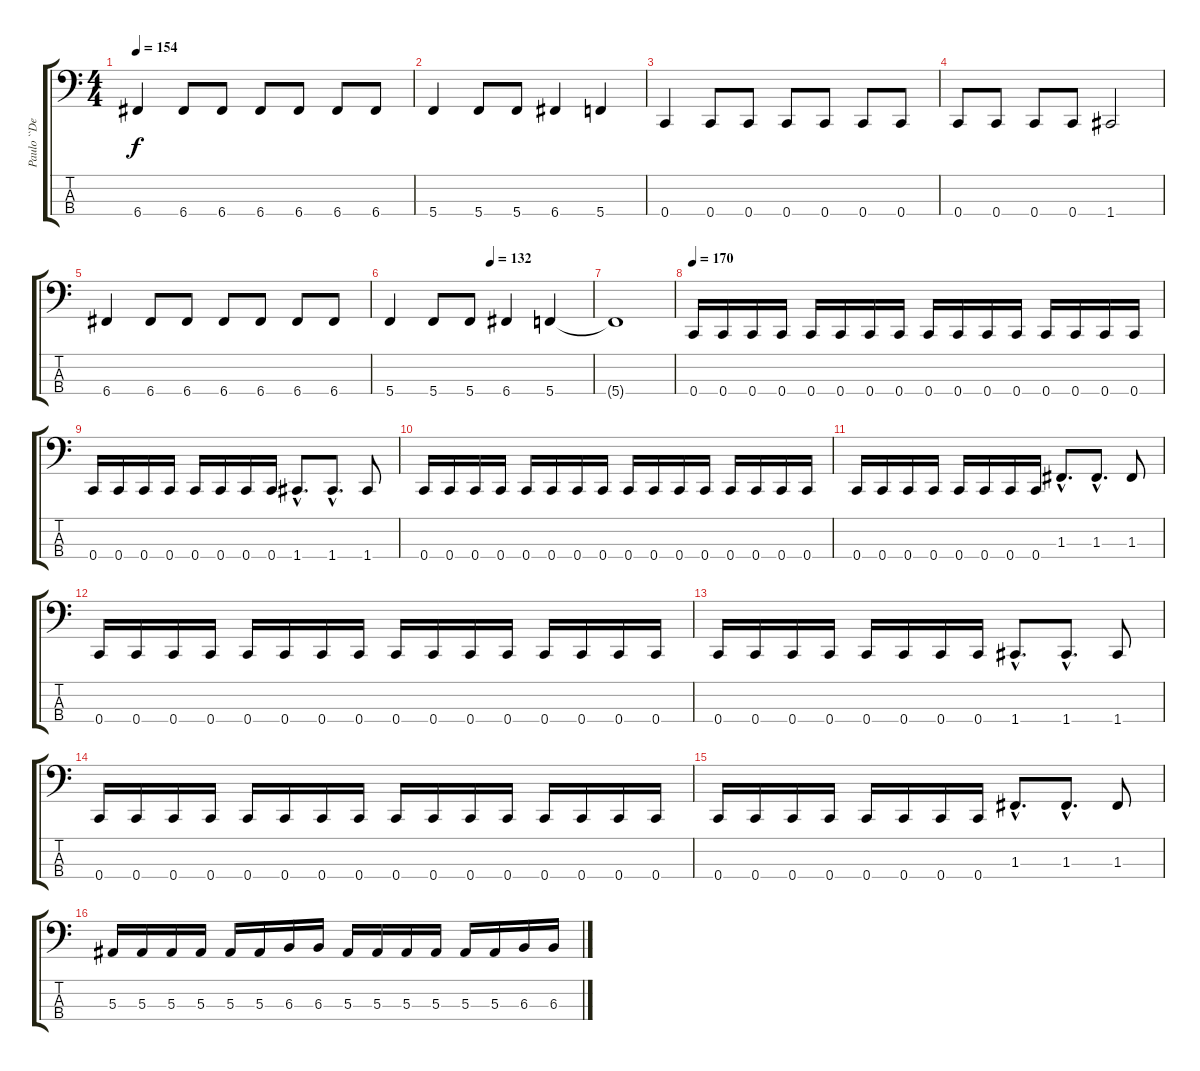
\track ("Paulo ``Destructor`` Pinto Jr" "Paulo ``De") {instrument electricbasspick}
\staff {score tabs}
\tuning (Eb2 Bb1 F1 C1) {hide}
\ts (4 4)
\tempo 154
\clef f4
\ks c
6.4.4{dy f} 6.4.8 6.4.8 6.4.8 6.4.8 6.4.8 6.4.8 |
5.4.4 5.4.8 5.4.8 6.4.4 5.4.4 |
0.4.4 0.4.8 0.4.8 0.4.8 0.4.8 0.4.8 0.4.8 |
0.4.8 0.4.8 0.4.8 0.4.8 1.4.2 |
6.4.4 6.4.8 6.4.8 6.4.8 6.4.8 6.4.8 6.4.8 |
\tempo (132 0.5)
5.4.4 5.4.8 5.4.8 6.4.4 5.4.4 |
5.4{t}.1 |
\tempo 170
0.4.16 0.4.16 0.4.16 0.4.16 0.4.16 0.4.16 0.4.16 0.4.16 0.4.16 0.4.16 0.4.16 0.4.16 0.4.16 0.4.16 0.4.16 0.4.16 |
0.4.16 0.4.16 0.4.16 0.4.16 0.4.16 0.4.16 0.4.16 0.4.16 1.4{hac}.8{d} 1.4{hac}.8{d} 1.4.8 |
0.4.16 0.4.16 0.4.16 0.4.16 0.4.16 0.4.16 0.4.16 0.4.16 0.4.16 0.4.16 0.4.16 0.4.16 0.4.16 0.4.16 0.4.16 0.4.16 |
0.4.16 0.4.16 0.4.16 0.4.16 0.4.16 0.4.16 0.4.16 0.4.16 1.3{hac}.8{d} 1.3{hac}.8{d} 1.3.8 |
0.4.16 0.4.16 0.4.16 0.4.16 0.4.16 0.4.16 0.4.16 0.4.16 0.4.16 0.4.16 0.4.16 0.4.16 0.4.16 0.4.16 0.4.16 0.4.16 |
0.4.16 0.4.16 0.4.16 0.4.16 0.4.16 0.4.16 0.4.16 0.4.16 1.4{hac}.8{d} 1.4{hac}.8{d} 1.4.8 |
0.4.16 0.4.16 0.4.16 0.4.16 0.4.16 0.4.16 0.4.16 0.4.16 0.4.16 0.4.16 0.4.16 0.4.16 0.4.16 0.4.16 0.4.16 0.4.16 |
0.4.16 0.4.16 0.4.16 0.4.16 0.4.16 0.4.16 0.4.16 0.4.16 1.3{hac}.8{d} 1.3{hac}.8{d} 1.3.8 |
5.3.16 5.3.16 5.3.16 5.3.16 5.3.16 5.3.16 6.3.16 6.3.16 5.3.16 5.3.16 5.3.16 5.3.16 5.3.16 5.3.16 6.3.16 6.3.16
